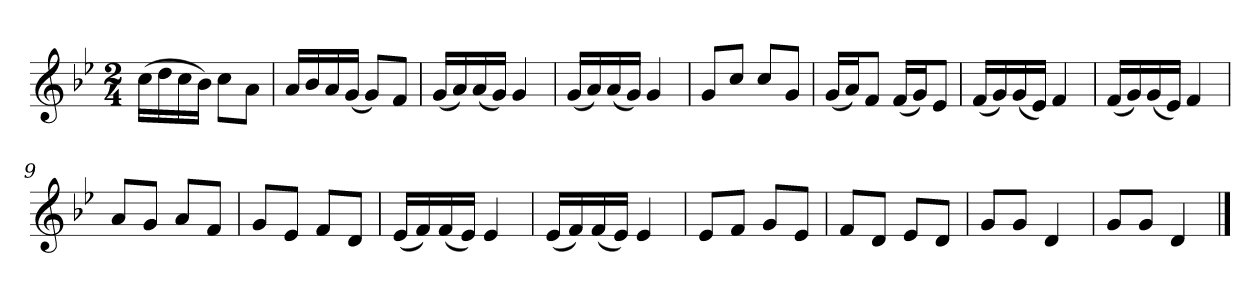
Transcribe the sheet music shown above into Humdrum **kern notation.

**kern
*part1
*staff1
*clefG2
*k[b-e-]
*B-:
*M2/4
*MM104
=1
(16cc>\LL
16dd\
16cc\
16b-\JJ)
8cc\L
8a\J
=2
16a/LL
16b-/
16a/
(16g/JJ
8g/L)
8f/J
=3
(16g/LL
16a/)
(16a/
16g/JJ)
4g/
=4
(16g/LL
16a/)
(16a/
16g/JJ)
4g/
!!LO:LB:g=z
=5
8g>/L
8cc/J
8cc/L
8g/J
=6
(16g/LL
16a/J)
8f/J
(16f/LL
16g/J)
8e-/J
=7
(16f/LL
16g/)
(16g/
16e-/JJ)
4f/
=8
(16f/LL
16g/)
(16g/
16e-/JJ)
4f/
!!LO:LB:g=z
=9
8a>/L
8g/J
8a/L
8f/J
=10
8g/L
8e-/J
8f/L
8d/J
=11
(16e-/LL
16f/)
(16f/
16e-/JJ)
4e-/
=12
(16e-/LL
16f/)
(16f/
16e-/JJ)
4e-/
!!LO:LB:g=z
=13
8e->/L
8f/J
8g/L
8e-/J
=14
8f/L
8d/J
8e-/L
8d/J
=15
8g/L
8g/J
4d/
=16
8g/L
8g/J
4d/
==
*-
